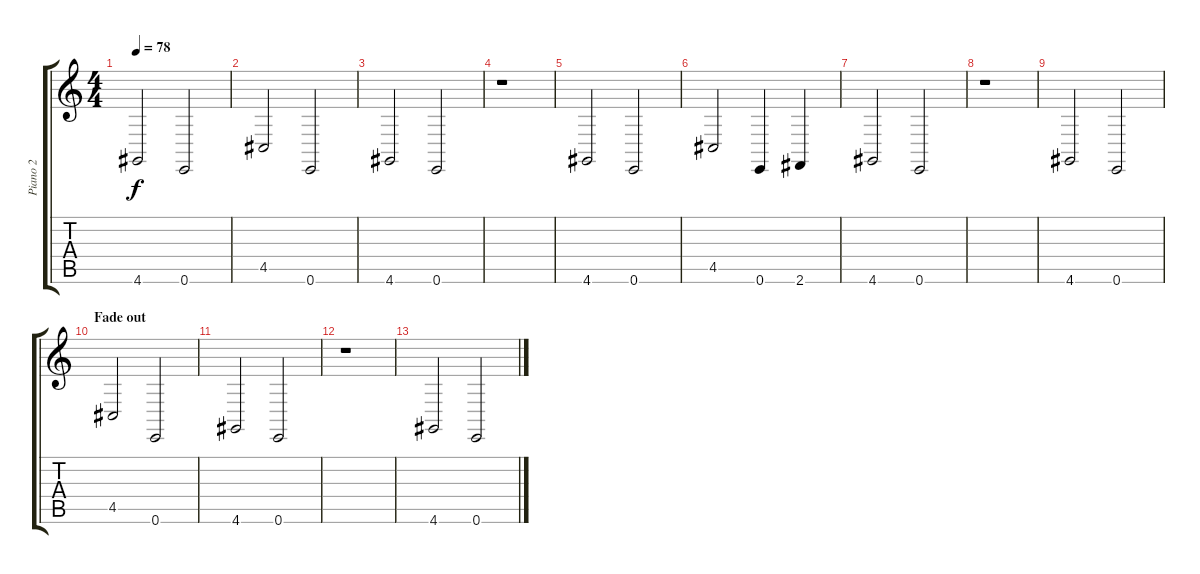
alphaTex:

\track ("Piano 2" "Piano 2") {instrument acousticgrandpiano}
\staff {score tabs}
\tuning (E4 B3 G3 D3 A2 E2) {hide}
\ts (4 4)
\tempo 78
\clef g2
\ks c
4.6.2{dy f} 0.6.2 |
4.5.2 0.6.2 |
4.6.2 0.6.2 |
r.1 |
4.6.2 0.6.2 |
4.5.2 0.6.4 2.6.4 |
4.6.2 0.6.2 |
r.1 |
4.6.2 0.6.2 |
\section ("" "Fade out")
4.5.2 0.6.2 |
4.6.2 0.6.2 |
r.1 |
4.6.2 0.6.2
